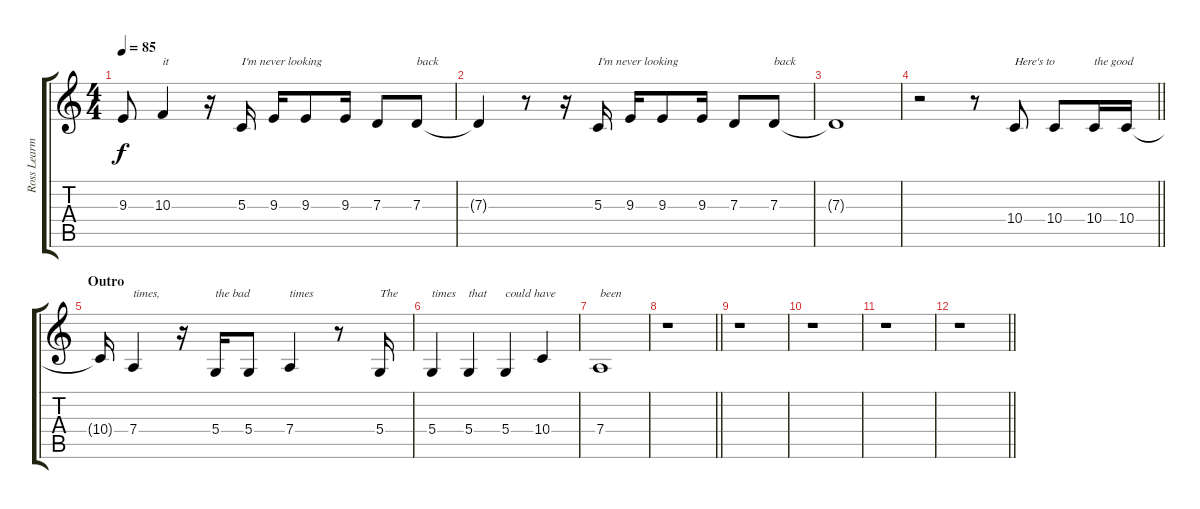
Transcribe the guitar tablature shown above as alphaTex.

\track ("Ross Learmoth (Vocals)" "Ross Learm") {instrument violin}
\staff {score tabs}
\tuning (E4 B3 G3 D3 A2 E2) {hide}
\ts (4 4)
\tempo 85
\clef g2
\ks c
9.3{t}.8{dy f} 10.3.4{txt "it"} r.16 5.3.16{txt "I'm never looking"} 9.3.16 9.3.8 9.3.16 7.3.8 7.3.8{txt "back"} |
7.3{t}.4 r.8 r.16 5.3.16{txt "I'm never looking"} 9.3.16 9.3.8 9.3.16 7.3.8 7.3.8{txt "back"} |
7.3{t}.1 |
\barLineRight lightlight
r.2 r.8 10.4.8{txt "Here's to"} 10.4.8 10.4.16{txt "the good"} 10.4.16 |
\section ("" "Outro")
10.4{t}.16 7.4.4{txt "times,"} r.16 5.4.16{txt "the bad"} 5.4.8 7.4.4{txt "times"} r.8 5.4.16{txt "The"} |
5.4.4{txt "times"} 5.4.4{txt "that"} 5.4.4{txt "could have"} 10.4.4 |
7.4.1{txt "been"} |
\barLineRight lightlight
r.1 |
r.1 |
r.1 |
r.1 |
\barLineRight lightlight
r.1
